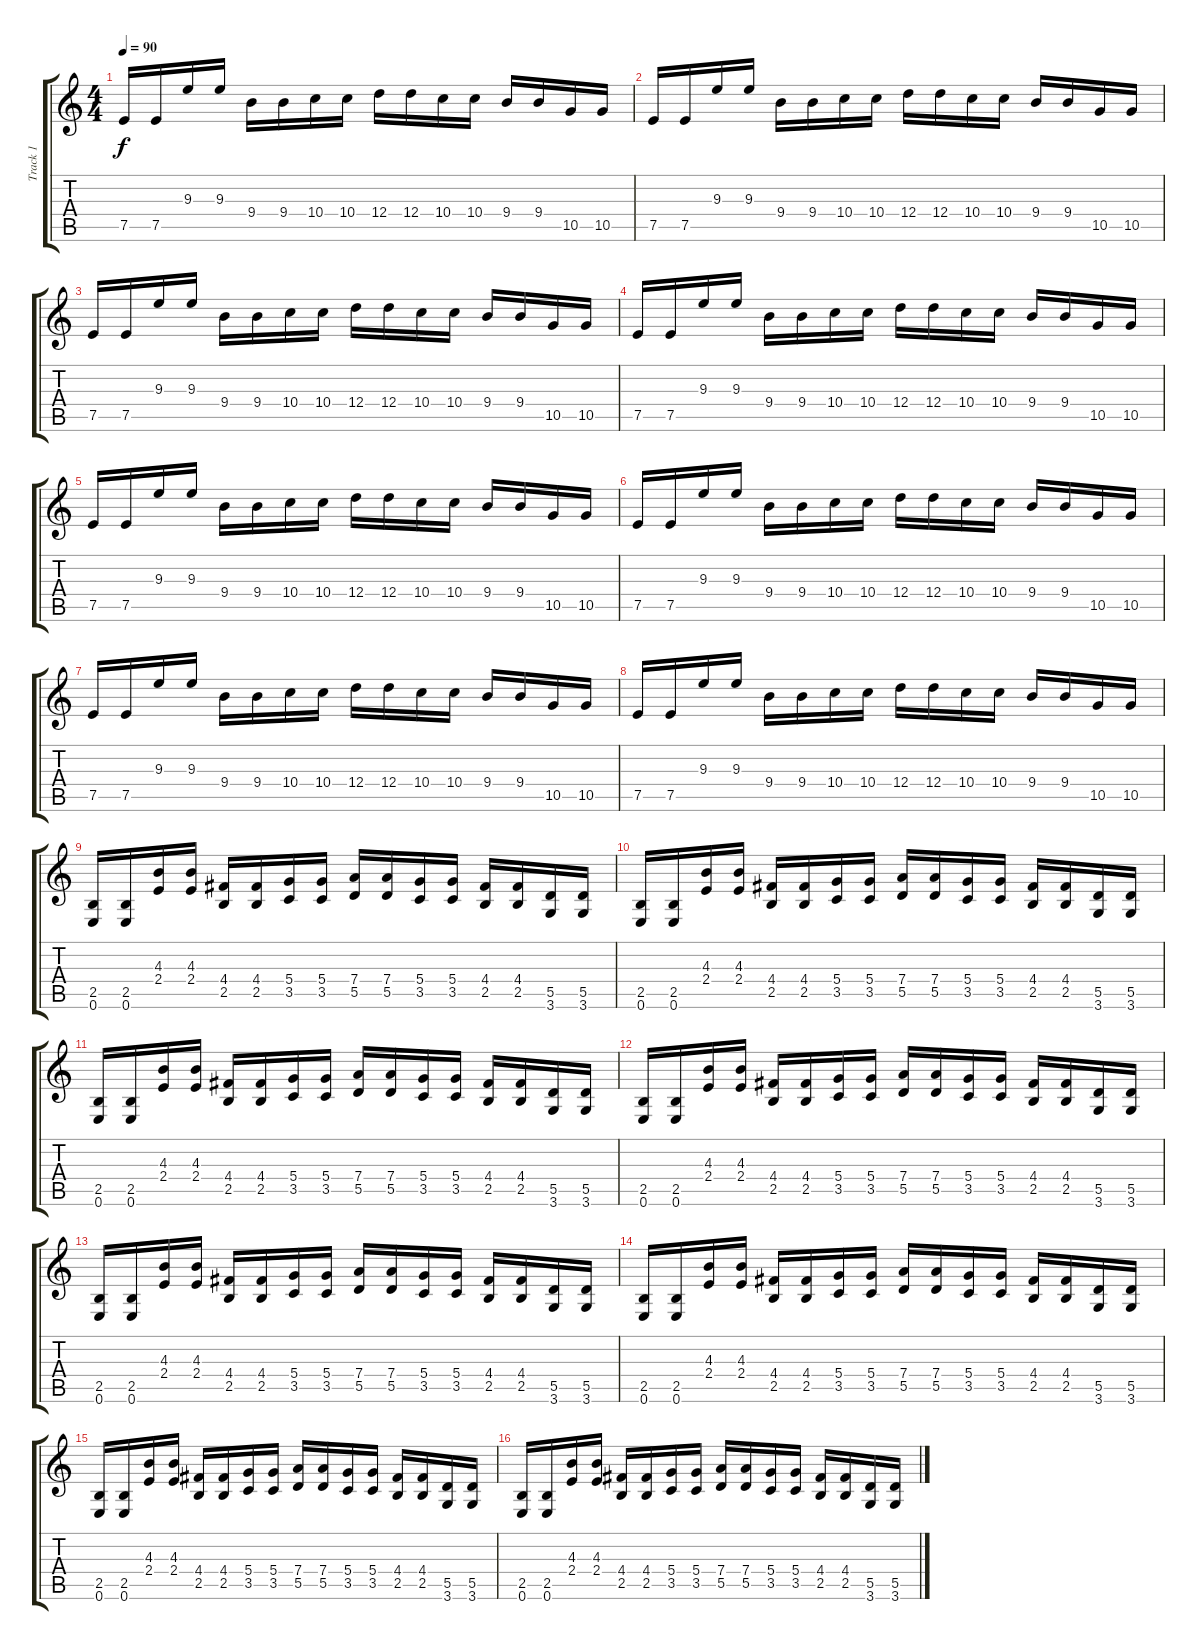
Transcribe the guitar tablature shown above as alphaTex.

\track ("Track 1" "Track 1") {instrument distortionguitar}
\staff {score tabs}
\tuning (E4 B3 G3 D3 A2 E2) {hide}
\ts (4 4)
\tempo 90
\clef g2
\ks c
7.5.16{dy f instrument electricguitarmuted} 7.5.16 9.3.16 9.3.16 9.4.16 9.4.16 10.4.16 10.4.16 12.4.16 12.4.16 10.4.16 10.4.16 9.4.16 9.4.16 10.5.16 10.5.16 |
7.5.16 7.5.16 9.3.16 9.3.16 9.4.16 9.4.16 10.4.16 10.4.16 12.4.16 12.4.16 10.4.16 10.4.16 9.4.16 9.4.16 10.5.16 10.5.16 |
7.5.16 7.5.16 9.3.16 9.3.16 9.4.16 9.4.16 10.4.16 10.4.16 12.4.16 12.4.16 10.4.16 10.4.16 9.4.16 9.4.16 10.5.16 10.5.16 |
7.5.16 7.5.16 9.3.16 9.3.16 9.4.16 9.4.16 10.4.16 10.4.16 12.4.16 12.4.16 10.4.16 10.4.16 9.4.16 9.4.16 10.5.16 10.5.16 |
7.5.16{instrument distortionguitar} 7.5.16 9.3.16 9.3.16 9.4.16 9.4.16 10.4.16 10.4.16 12.4.16 12.4.16 10.4.16 10.4.16 9.4.16 9.4.16 10.5.16 10.5.16 |
7.5.16 7.5.16 9.3.16 9.3.16 9.4.16 9.4.16 10.4.16 10.4.16 12.4.16 12.4.16 10.4.16 10.4.16 9.4.16 9.4.16 10.5.16 10.5.16 |
7.5.16 7.5.16 9.3.16 9.3.16 9.4.16 9.4.16 10.4.16 10.4.16 12.4.16 12.4.16 10.4.16 10.4.16 9.4.16 9.4.16 10.5.16 10.5.16 |
7.5.16 7.5.16 9.3.16 9.3.16 9.4.16 9.4.16 10.4.16 10.4.16 12.4.16 12.4.16 10.4.16 10.4.16 9.4.16 9.4.16 10.5.16 10.5.16 |
(2.5 0.6).16{volume 15} (2.5 0.6).16 (4.3 2.4).16 (4.3 2.4).16 (4.4 2.5).16 (4.4 2.5).16 (5.4 3.5).16 (5.4 3.5).16 (7.4 5.5).16 (7.4 5.5).16 (5.4 3.5).16 (5.4 3.5).16 (4.4 2.5).16 (4.4 2.5).16 (5.5 3.6).16 (5.5 3.6).16 |
(2.5 0.6).16{volume 15} (2.5 0.6).16 (4.3 2.4).16 (4.3 2.4).16 (4.4 2.5).16 (4.4 2.5).16 (5.4 3.5).16 (5.4 3.5).16 (7.4 5.5).16 (7.4 5.5).16 (5.4 3.5).16 (5.4 3.5).16 (4.4 2.5).16 (4.4 2.5).16 (5.5 3.6).16 (5.5 3.6).16 |
(2.5 0.6).16{volume 15} (2.5 0.6).16 (4.3 2.4).16 (4.3 2.4).16 (4.4 2.5).16 (4.4 2.5).16 (5.4 3.5).16 (5.4 3.5).16 (7.4 5.5).16 (7.4 5.5).16 (5.4 3.5).16 (5.4 3.5).16 (4.4 2.5).16 (4.4 2.5).16 (5.5 3.6).16 (5.5 3.6).16 |
(2.5 0.6).16{volume 15} (2.5 0.6).16 (4.3 2.4).16 (4.3 2.4).16 (4.4 2.5).16 (4.4 2.5).16 (5.4 3.5).16 (5.4 3.5).16 (7.4 5.5).16 (7.4 5.5).16 (5.4 3.5).16 (5.4 3.5).16 (4.4 2.5).16 (4.4 2.5).16 (5.5 3.6).16 (5.5 3.6).16 |
(2.5 0.6).16{volume 15} (2.5 0.6).16 (4.3 2.4).16 (4.3 2.4).16 (4.4 2.5).16 (4.4 2.5).16 (5.4 3.5).16 (5.4 3.5).16 (7.4 5.5).16 (7.4 5.5).16 (5.4 3.5).16 (5.4 3.5).16 (4.4 2.5).16 (4.4 2.5).16 (5.5 3.6).16 (5.5 3.6).16 |
(2.5 0.6).16{volume 15} (2.5 0.6).16 (4.3 2.4).16 (4.3 2.4).16 (4.4 2.5).16 (4.4 2.5).16 (5.4 3.5).16 (5.4 3.5).16 (7.4 5.5).16 (7.4 5.5).16 (5.4 3.5).16 (5.4 3.5).16 (4.4 2.5).16 (4.4 2.5).16 (5.5 3.6).16 (5.5 3.6).16 |
(2.5 0.6).16{volume 15} (2.5 0.6).16 (4.3 2.4).16 (4.3 2.4).16 (4.4 2.5).16 (4.4 2.5).16 (5.4 3.5).16 (5.4 3.5).16 (7.4 5.5).16 (7.4 5.5).16 (5.4 3.5).16 (5.4 3.5).16 (4.4 2.5).16 (4.4 2.5).16 (5.5 3.6).16 (5.5 3.6).16 |
(2.5 0.6).16{volume 15} (2.5 0.6).16 (4.3 2.4).16 (4.3 2.4).16 (4.4 2.5).16 (4.4 2.5).16 (5.4 3.5).16 (5.4 3.5).16 (7.4 5.5).16 (7.4 5.5).16 (5.4 3.5).16 (5.4 3.5).16 (4.4 2.5).16 (4.4 2.5).16 (5.5 3.6).16 (5.5 3.6).16
